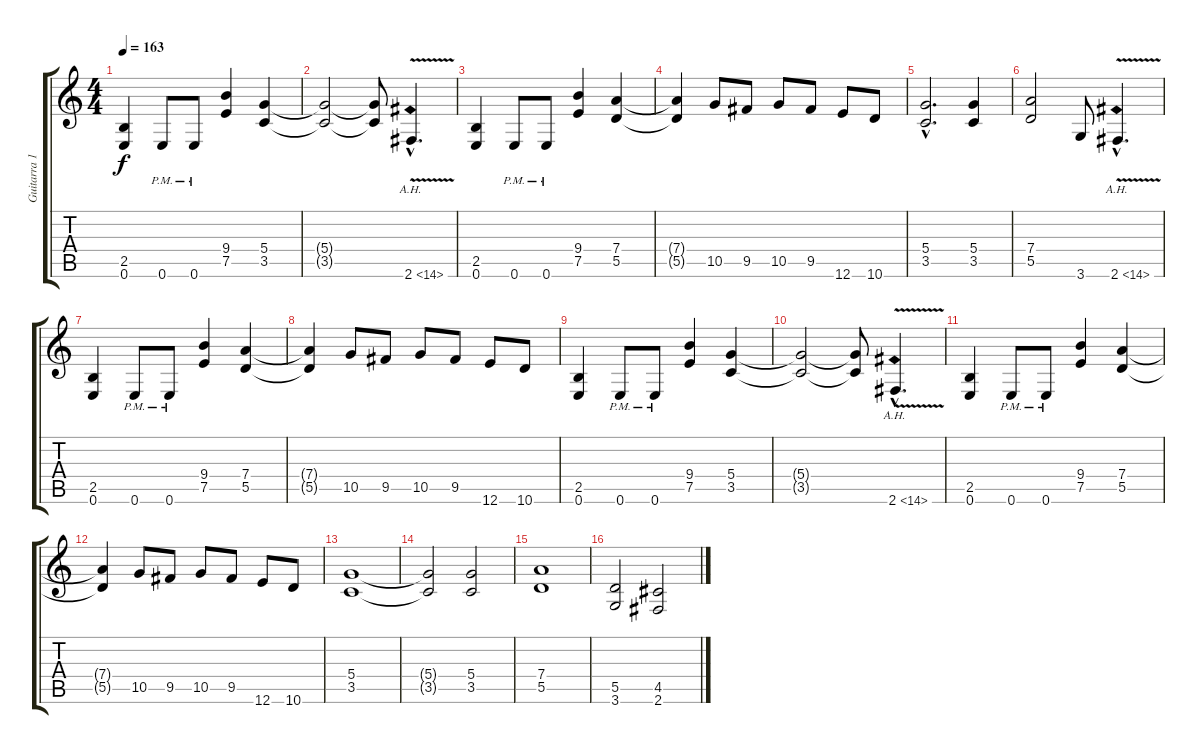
\track ("Guitarra 1" "Guitarra 1") {instrument distortionguitar}
\staff {score tabs}
\tuning (E4 B3 G3 D3 A2 E2) {hide}
\ts (4 4)
\tempo 163
\clef g2
\ks c
(2.5 0.6).4{dy f} 0.6{pm}.8 0.6{pm}.8 (9.4 7.5).4 (5.4 3.5).4 |
(5.4{t} 3.5{t}).2 (5.4{t} 3.5{t}).8 2.6{ah 12 v hac}.4{d instrument guitarharmonics} |
(2.5 0.6).4{instrument distortionguitar} 0.6{pm}.8 0.6{pm}.8 (9.4 7.5).4 (7.4 5.5).4 |
(7.4{t} 5.5{t}).4 10.5.8 9.5.8 10.5.8 9.5.8 12.6.8 10.6.8 |
(5.4{hac} 3.5{hac}).2{d} (5.4 3.5).4 |
(7.4 5.5).2 3.6.8 2.6{ah 12 v hac}.4{d instrument guitarharmonics} |
(2.5 0.6).4{instrument distortionguitar} 0.6{pm}.8 0.6{pm}.8 (9.4 7.5).4 (7.4 5.5).4 |
(7.4{t} 5.5{t}).4 10.5.8 9.5.8 10.5.8 9.5.8 12.6.8 10.6.8 |
(2.5 0.6).4 0.6{pm}.8 0.6{pm}.8 (9.4 7.5).4 (5.4 3.5).4 |
(5.4{t} 3.5{t}).2 (5.4{t} 3.5{t}).8 2.6{ah 12 v hac}.4{d instrument guitarharmonics} |
(2.5 0.6).4{instrument distortionguitar} 0.6{pm}.8 0.6{pm}.8 (9.4 7.5).4 (7.4 5.5).4 |
(7.4{t} 5.5{t}).4 10.5.8 9.5.8 10.5.8 9.5.8 12.6.8 10.6.8 |
(5.4 3.5).1 |
(5.4{t} 3.5{t}).2 (5.4 3.5).2 |
(7.4 5.5).1 |
(5.5 3.6).2 (4.5 2.6).2
